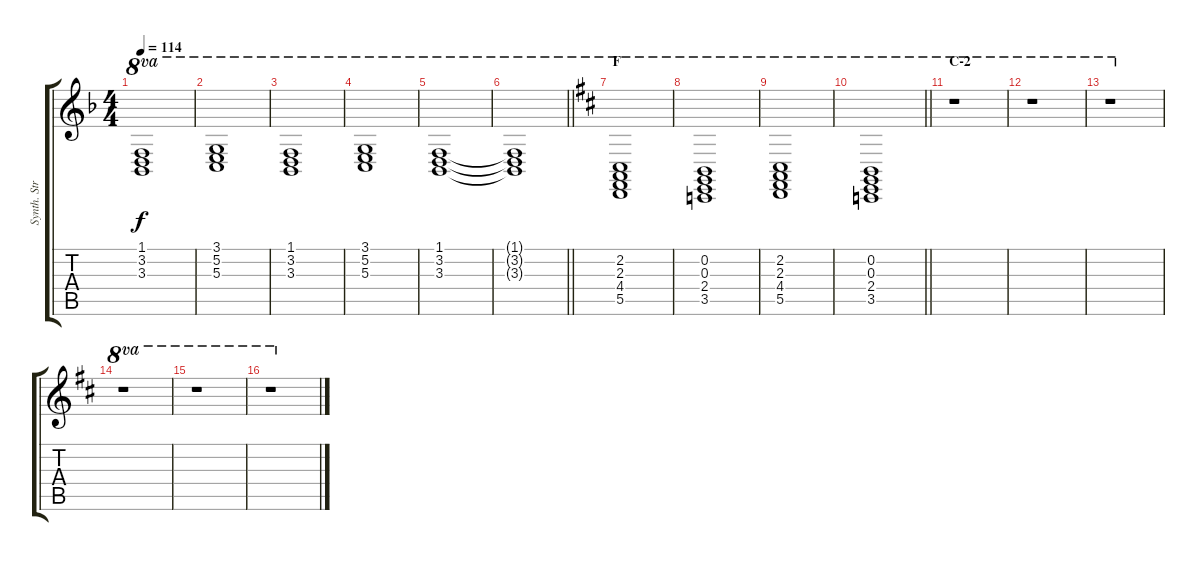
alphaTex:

\track ("Synth. Strings" "Synth. Str") {instrument stringensemble1}
\staff {score tabs}
\tuning (E4 B3 G3 D3 A2 E2) {hide}
\ts (4 4)
\tempo 114
\clef g2
\ks f
(1.1 3.2 3.3).1{ot 8va dy f} |
(3.1 5.2 5.3).1{ot 8va} |
(1.1 3.2 3.3).1{ot 8va} |
(3.1 5.2 5.3).1{ot 8va} |
(1.1 3.2 3.3).1{ot 8va} |
\barLineRight lightlight
(1.1{t} 3.2{t} 3.3{t}).1{ot 8va} |
\section ("" "F")
\ks d
(2.2 2.3 4.4 5.5).1{ot 8va} |
(0.2 0.3 2.4 3.5).1{ot 8va} |
(2.2 2.3 4.4 5.5).1{ot 8va} |
\barLineRight lightlight
(0.2 0.3 2.4 3.5).1{ot 8va} |
\section ("" "C-2")
r.1{ot 8va} |
r.1{ot 8va} |
r.1{ot 8va} |
r.1{ot 8va} |
r.1{ot 8va} |
r.1{ot 8va}
